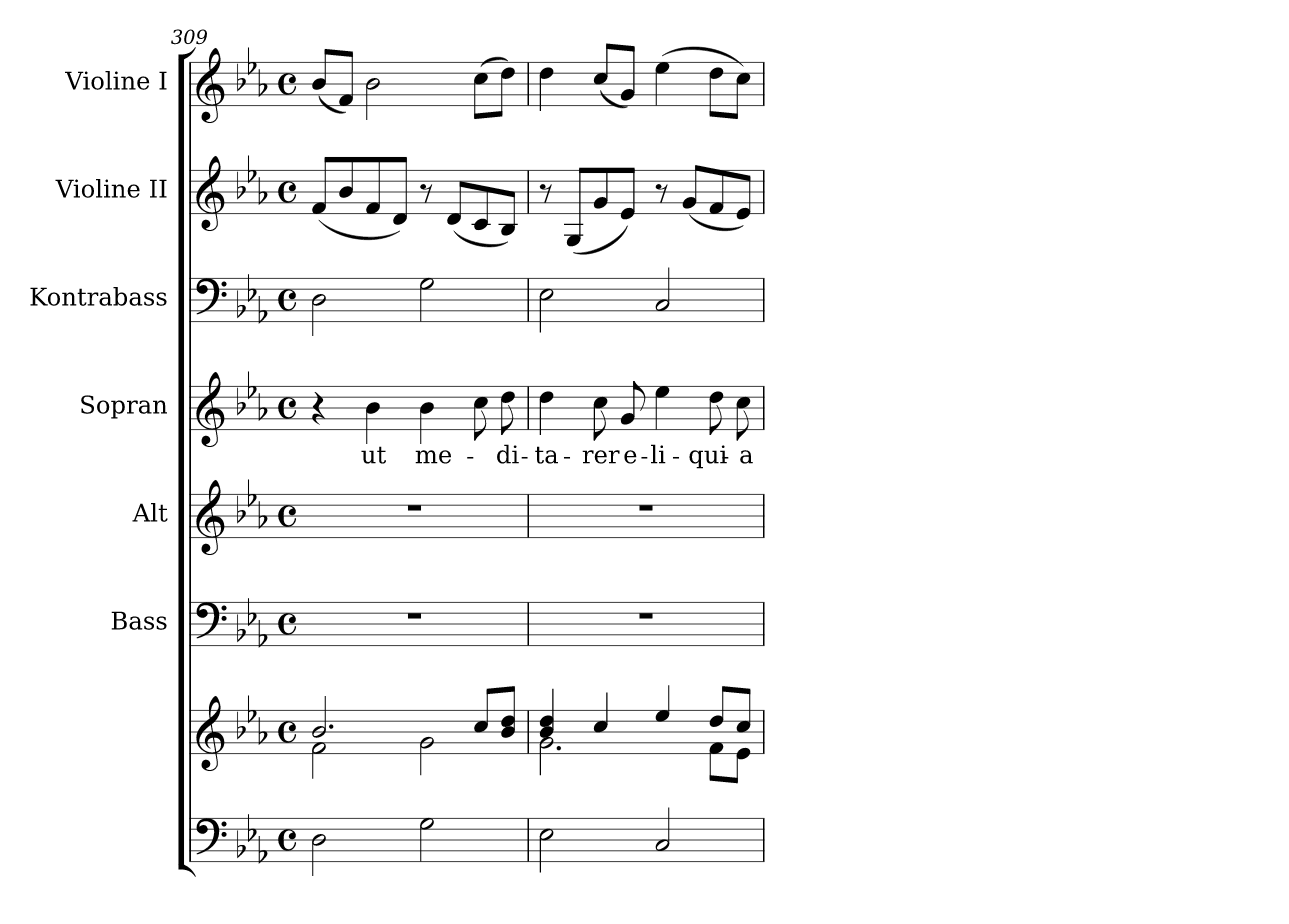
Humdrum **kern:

**kern	**kern	**kern	**kern	**kern	**text	**kern	**kern	**kern
*part7	*part7	*part6	*part5	*part4	*part4	*part3	*part2	*part1
*staff8	*staff7	*staff6	*staff5	*staff4	*staff4	*staff3	*staff2	*staff1
*	*	*I"Bass	*I"Alt	*I"Sopran	*	*I"Kontrabass	*I"Violine II	*I"Violine I
*	*	*I'B.	*I'A.	*I'S.	*	*I'Kb.	*I'Vl. II	*I'Vl. I
*clefF4	*clefG2	*clefF4	*clefG2	*clefG2	*	*clefF4	*clefG2	*clefG2
*	*	*	*	*	*	*ITrd7c12	*	*
*k[b-e-a-]	*k[b-e-a-]	*k[b-e-a-]	*k[b-e-a-]	*k[b-e-a-]	*	*k[b-e-a-]	*k[b-e-a-]	*k[b-e-a-]
*E-:	*E-:	*E-:	*E-:	*E-:	*	*E-:	*E-:	*E-:
*M4/4	*M4/4	*M4/4	*M4/4	*M4/4	*	*M4/4	*M4/4	*M4/4
*met(c)	*met(c)	*met(c)	*met(c)	*met(c)	*	*met(c)	*met(c)	*met(c)
=309	=309	=309	=309	=309	=309	=309	=309	=309
*	*^	*	*	*	*	*	*	*
2D\	2.b-/	2f\	1r	1r	4r	.	2DD\	(<8f/L	(<8b-/L
.	.	.	.	.	.	.	.	8b-/	8f/J)
!	!	!	!	!	!	!LO:LY:b	!	!	!
.	.	.	.	.	4b-\	ut	.	8f/	2b-\
.	.	.	.	.	.	.	.	8d/J)	.
!	!	!	!	!	!	!LO:LY:b	!	!	!
2G\	.	2g\	.	.	4b-\	me-	2GG\	8r	.
.	.	.	.	.	.	.	.	(<8d/L	.
.	8cc/L	.	.	.	8cc\	.	.	8c/	(>8cc\L
!	!	!	!	!	!	!LO:LY:b	!	!	!
.	8b-/ 8dd/J	.	.	.	8dd\	-di-	.	8B-/J)	8dd\J)
=310	=310	=310	=310	=310	=310	=310	=310	=310	=310
!	!	!	!	!	!	!LO:LY:b	!	!	!
2E-\	4b-/ 4dd/	2.g\	1r	1r	4dd\	-ta-	2EE-\	8r	4dd\
.	.	.	.	.	.	.	.	(<8G/L	.
!	!	!	!	!	!	!LO:LY:b	!	!	!
.	4cc/	.	.	.	8cc\	-rer	.	8g/	(<8cc/L
!	!	!	!	!	!	!LO:LY:b	!	!	!
.	.	.	.	.	8g/	e-	.	8e-/J)	8g/J)
!	!	!	!	!	!	!LO:LY:b	!	!	!
2C/	4ee-/	.	.	.	4ee-\	-li-	2CC/	8r	(>4ee-\
.	.	.	.	.	.	.	.	(<8g/L	.
!	!	!	!	!	!	!LO:LY:b	!	!	!
.	8dd/L	8f\L	.	.	8dd\	-qui-	.	8f/	8dd\L
!	!	!	!	!	!	!LO:LY:b	!	!	!
.	8cc/J	8e-\J	.	.	8cc\	-a	.	8e-/J)	8cc\J)
*	*v	*v	*	*	*	*	*	*	*
=	=	=	=	=	=	=	=	=
*-	*-	*-	*-	*-	*-	*-	*-	*-
